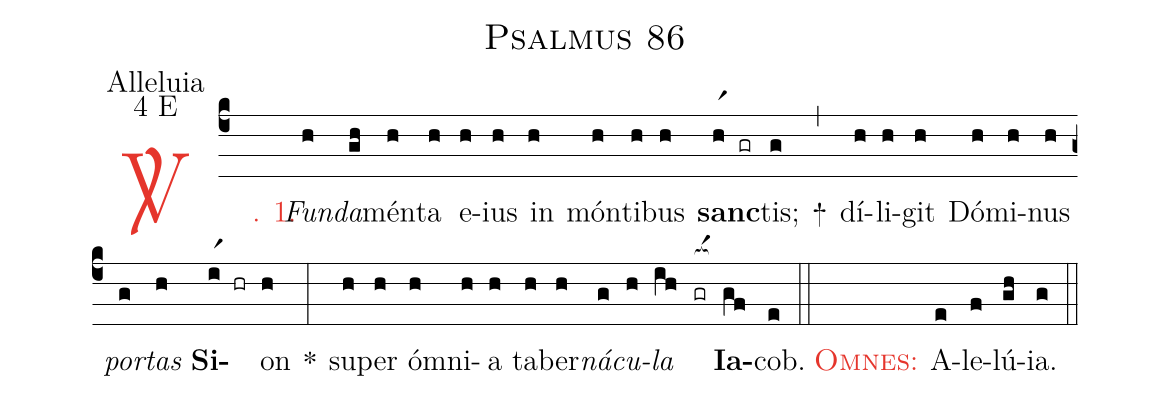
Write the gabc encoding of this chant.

name: Psalmus 86;
office-part: Alleluia;
mode: 4;
mode-differentia: E;
%%
(c4)

<c><sp>V/</sp>. 1.</c>() <i>Fun</i>(h)<i>da</i>(gh)mén(h)ta(h) e(h)ius(h) in(h) món(h)ti(h)bus(h) <b>sanc</b>(hr1 gr)tis;(g) +(,) dí(h)li(h)git(h) Dó(h)mi(h)nus(h) <i>por</i>(g)<i>tas</i>(h) <b>Si</b>(ir1 hr)on(h) *(:) su(h)per(h) óm(h)ni(h)a(h) ta(h)ber(h)<i>ná</i>(g)<i>cu</i>(h)<i>la</i>(ih) <nlba>(gr[ocba:1{])<b>Ia</b></nlba>(gf[ocba:0}])cob.(e)

(::)

<nlba><c><sc>Omnes</sc>:</c>() A</nlba>(e)le(f)lú(gh)ia.(g)

(::)
